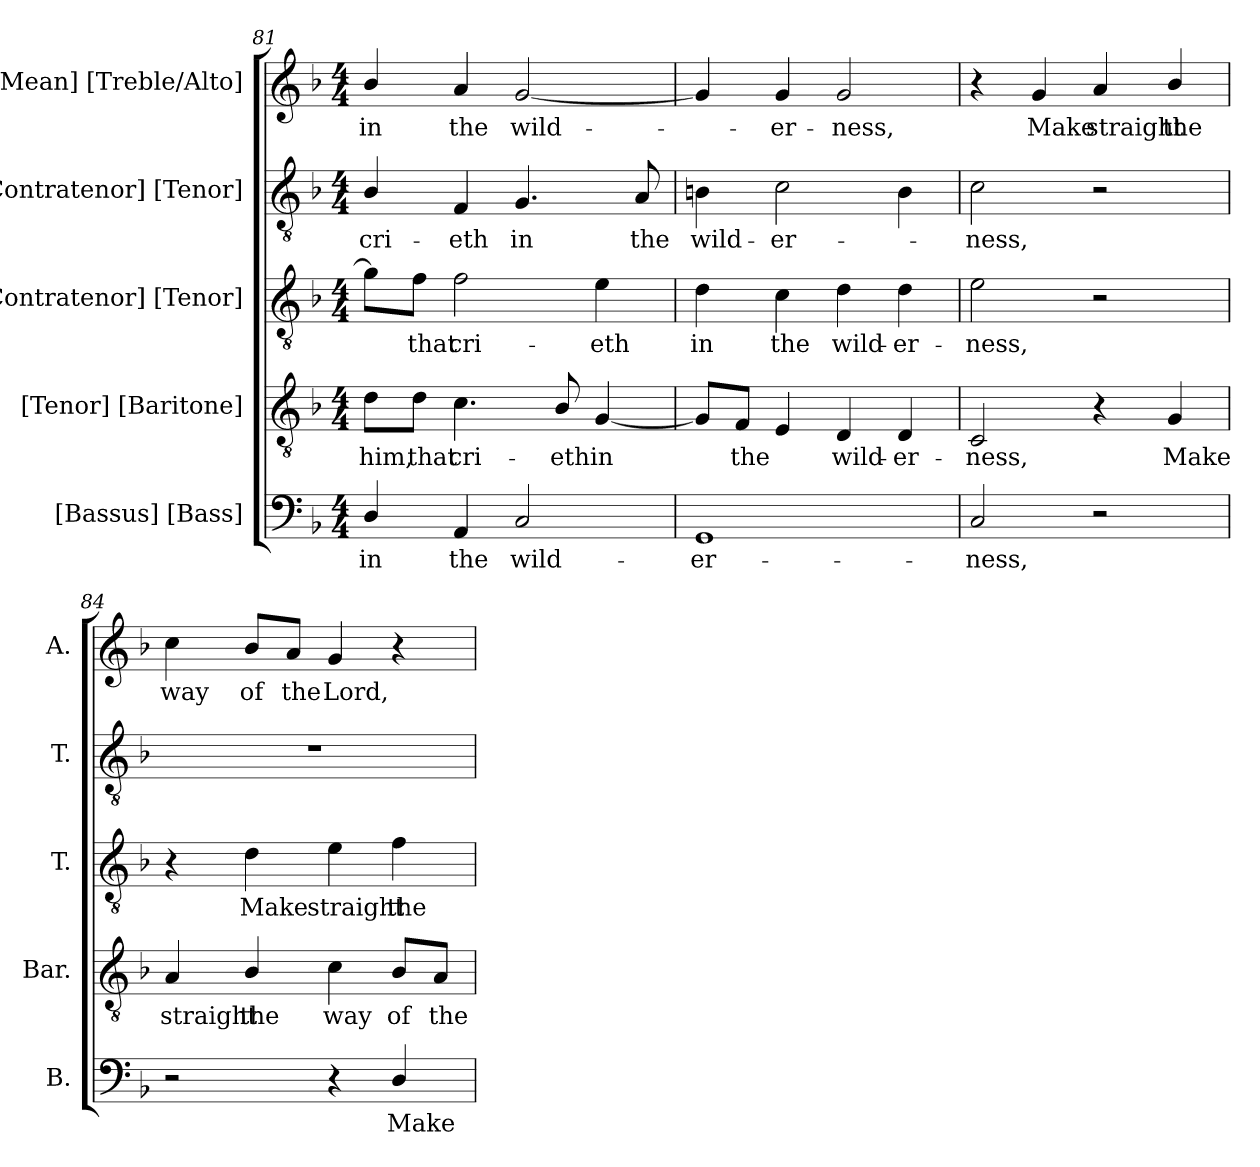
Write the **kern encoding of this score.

**kern	**text	**kern	**text	**kern	**text	**kern	**text	**kern	**text
*part5	*part5	*part4	*part4	*part3	*part3	*part2	*part2	*part1	*part1
*staff5	*staff5	*staff4	*staff4	*staff3	*staff3	*staff2	*staff2	*staff1	*staff1
*I"[Bassus] [Bass]	*	*I"[Tenor] [Baritone]	*	*I"[Contratenor] [Tenor]	*	*I"[Contratenor] [Tenor]	*	*I"[Mean] [Treble/Alto]	*
*I'B.	*	*I'Bar.	*	*I'T.	*	*I'T.	*	*I'A.	*
*clefF4	*	*clefGv2	*	*clefGv2	*	*clefGv2	*	*clefG2	*
*	*	*ITrd7c12	*	*ITrd7c12	*	*ITrd7c12	*	*	*
*k[b-]	*	*k[b-]	*	*k[b-]	*	*k[b-]	*	*k[b-]	*
*F:	*	*F:	*	*F:	*	*F:	*	*F:	*
*M4/4	*	*M4/4	*	*M4/4	*	*M4/4	*	*M4/4	*
=81	=81	=81	=81	=81	=81	=81	=81	=81	=81
!	!LO:LY:b:color=#000000	!	!	!	!	!	!	!	!
!	!	!	!LO:LY:b:color=#000000	!	!	!	!	!	!
!	!	!	!	!	!	!	!LO:LY:b:color=#000000	!	!
!	!	!	!	!	!	!	!	!	!LO:LY:b:color=#000000
4Di/	in	8Di\L	him,	8Gi\L]	.	4BB-i/	cri-	4b-i/	in
!	!	!	!LO:LY:b:color=#000000	!	!	!	!	!	!
!	!	!	!	!	!LO:LY:b:color=#000000	!	!	!	!
.	.	8Di\J	that	8Fi\J	that	.	.	.	.
!	!LO:LY:b:color=#000000	!	!	!	!	!	!	!	!
!	!	!	!LO:LY:b:color=#000000	!	!	!	!	!	!
!	!	!	!	!	!LO:LY:b:color=#000000	!	!	!	!
!	!	!	!	!	!	!	!LO:LY:b:color=#000000	!	!
!	!	!	!	!	!	!	!	!	!LO:LY:b:color=#000000
4AAi/	the	4.Ci\	cri-	2Fi\	cri-	4FFi/	-eth	4ai/	the
!	!LO:LY:b:color=#000000	!	!	!	!	!	!	!	!
!	!	!	!	!	!	!	!LO:LY:b:color=#000000	!	!
!	!	!	!	!	!	!	!	!	!LO:LY:b:color=#000000
2Ci/	wild-	.	.	.	.	4.GGi/	in	[2gi/	wild-
!	!	!	!LO:LY:b:color=#000000	!	!	!	!	!	!
.	.	8BB-i/	-eth	.	.	.	.	.	.
!	!	!	!LO:LY:b:color=#000000	!	!	!	!	!	!
!	!	!	!	!	!LO:LY:b:color=#000000	!	!	!	!
.	.	[4GGi/	in	4Ei\	-eth	.	.	.	.
!	!	!	!	!	!	!	!LO:LY:b:color=#000000	!	!
.	.	.	.	.	.	8AAi/	the	.	.
=82	=82	=82	=82	=82	=82	=82	=82	=82	=82
!	!LO:LY:b:color=#000000	!	!	!	!	!	!	!	!
!	!	!	!	!	!LO:LY:b:color=#000000	!	!	!	!
!	!	!	!	!	!	!	!LO:LY:b:color=#000000	!	!
1GGi	-er-	8GGi/L]	.	4Di\	in	4BBni\	wild-	4gi/]	.
!	!	!	!LO:LY:b:color=#000000	!	!	!	!	!	!
.	.	8FFi/J	the	.	.	.	.	.	.
!	!	!	!	!	!LO:LY:b:color=#000000	!	!	!	!
!	!	!	!	!	!	!	!LO:LY:b:color=#000000	!	!
!	!	!	!	!	!	!	!	!	!LO:LY:b:color=#000000
.	.	4EEi/	.	4Ci\	the	2Ci\	-er-	4gi/	-er-
!	!	!	!LO:LY:b:color=#000000	!	!	!	!	!	!
!	!	!	!	!	!LO:LY:b:color=#000000	!	!	!	!
!	!	!	!	!	!	!	!	!	!LO:LY:b:color=#000000
.	.	4DDi/	wild-	4Di\	wild-	.	.	2gi/	-ness,
!	!	!	!LO:LY:b:color=#000000	!	!	!	!	!	!
!	!	!	!	!	!LO:LY:b:color=#000000	!	!	!	!
.	.	4DDi/	-er-	4Di\	-er-	4BBi\	.	.	.
=83	=83	=83	=83	=83	=83	=83	=83	=83	=83
!	!LO:LY:b:color=#000000	!	!	!	!	!	!	!	!
!	!	!	!LO:LY:b:color=#000000	!	!	!	!	!	!
!	!	!	!	!	!LO:LY:b:color=#000000	!	!	!	!
!	!	!	!	!	!	!	!LO:LY:b:color=#000000	!	!
2Ci/	-ness,	2CCi/	-ness,	2Ei\	-ness,	2Ci\	-ness,	4r	.
!	!	!	!	!	!	!	!	!	!LO:LY:b:color=#000000
.	.	.	.	.	.	.	.	4gi/	Make
!	!	!	!	!	!	!	!	!	!LO:LY:b:color=#000000
2r	.	4r	.	2r	.	2r	.	4ai/	straight
!	!	!	!LO:LY:b:color=#000000	!	!	!	!	!	!
!	!	!	!	!	!	!	!	!	!LO:LY:b:color=#000000
.	.	4GGi/	Make	.	.	.	.	4b-i/	the
=84	=84	=84	=84	=84	=84	=84	=84	=84	=84
!	!	!	!LO:LY:b:color=#000000	!	!	!	!	!	!
!	!	!	!	!	!	!	!	!	!LO:LY:b:color=#000000
2r	.	4AAi/	straight	4r	.	1r	.	4cci\	way
!	!	!	!LO:LY:b:color=#000000	!	!	!	!	!	!
!	!	!	!	!	!LO:LY:b:color=#000000	!	!	!	!
!	!	!	!	!	!	!	!	!	!LO:LY:b:color=#000000
.	.	4BB-i/	the	4Di\	Make	.	.	8b-i/L	of
!	!	!	!	!	!	!	!	!	!LO:LY:b:color=#000000
.	.	.	.	.	.	.	.	8ai/J	the
!	!	!	!LO:LY:b:color=#000000	!	!	!	!	!	!
!	!	!	!	!	!LO:LY:b:color=#000000	!	!	!	!
!	!	!	!	!	!	!	!	!	!LO:LY:b:color=#000000
4r	.	4Ci\	way	4Ei\	straight	.	.	4gi/	Lord,
!	!LO:LY:b:color=#000000	!	!	!	!	!	!	!	!
!	!	!	!LO:LY:b:color=#000000	!	!	!	!	!	!
!	!	!	!	!	!LO:LY:b:color=#000000	!	!	!	!
4Di/	Make	8BB-i/L	of	4Fi\	the	.	.	4r	.
!	!	!	!LO:LY:b:color=#000000	!	!	!	!	!	!
.	.	8AAi/J	the	.	.	.	.	.	.
=	=	=	=	=	=	=	=	=	=
*-	*-	*-	*-	*-	*-	*-	*-	*-	*-
